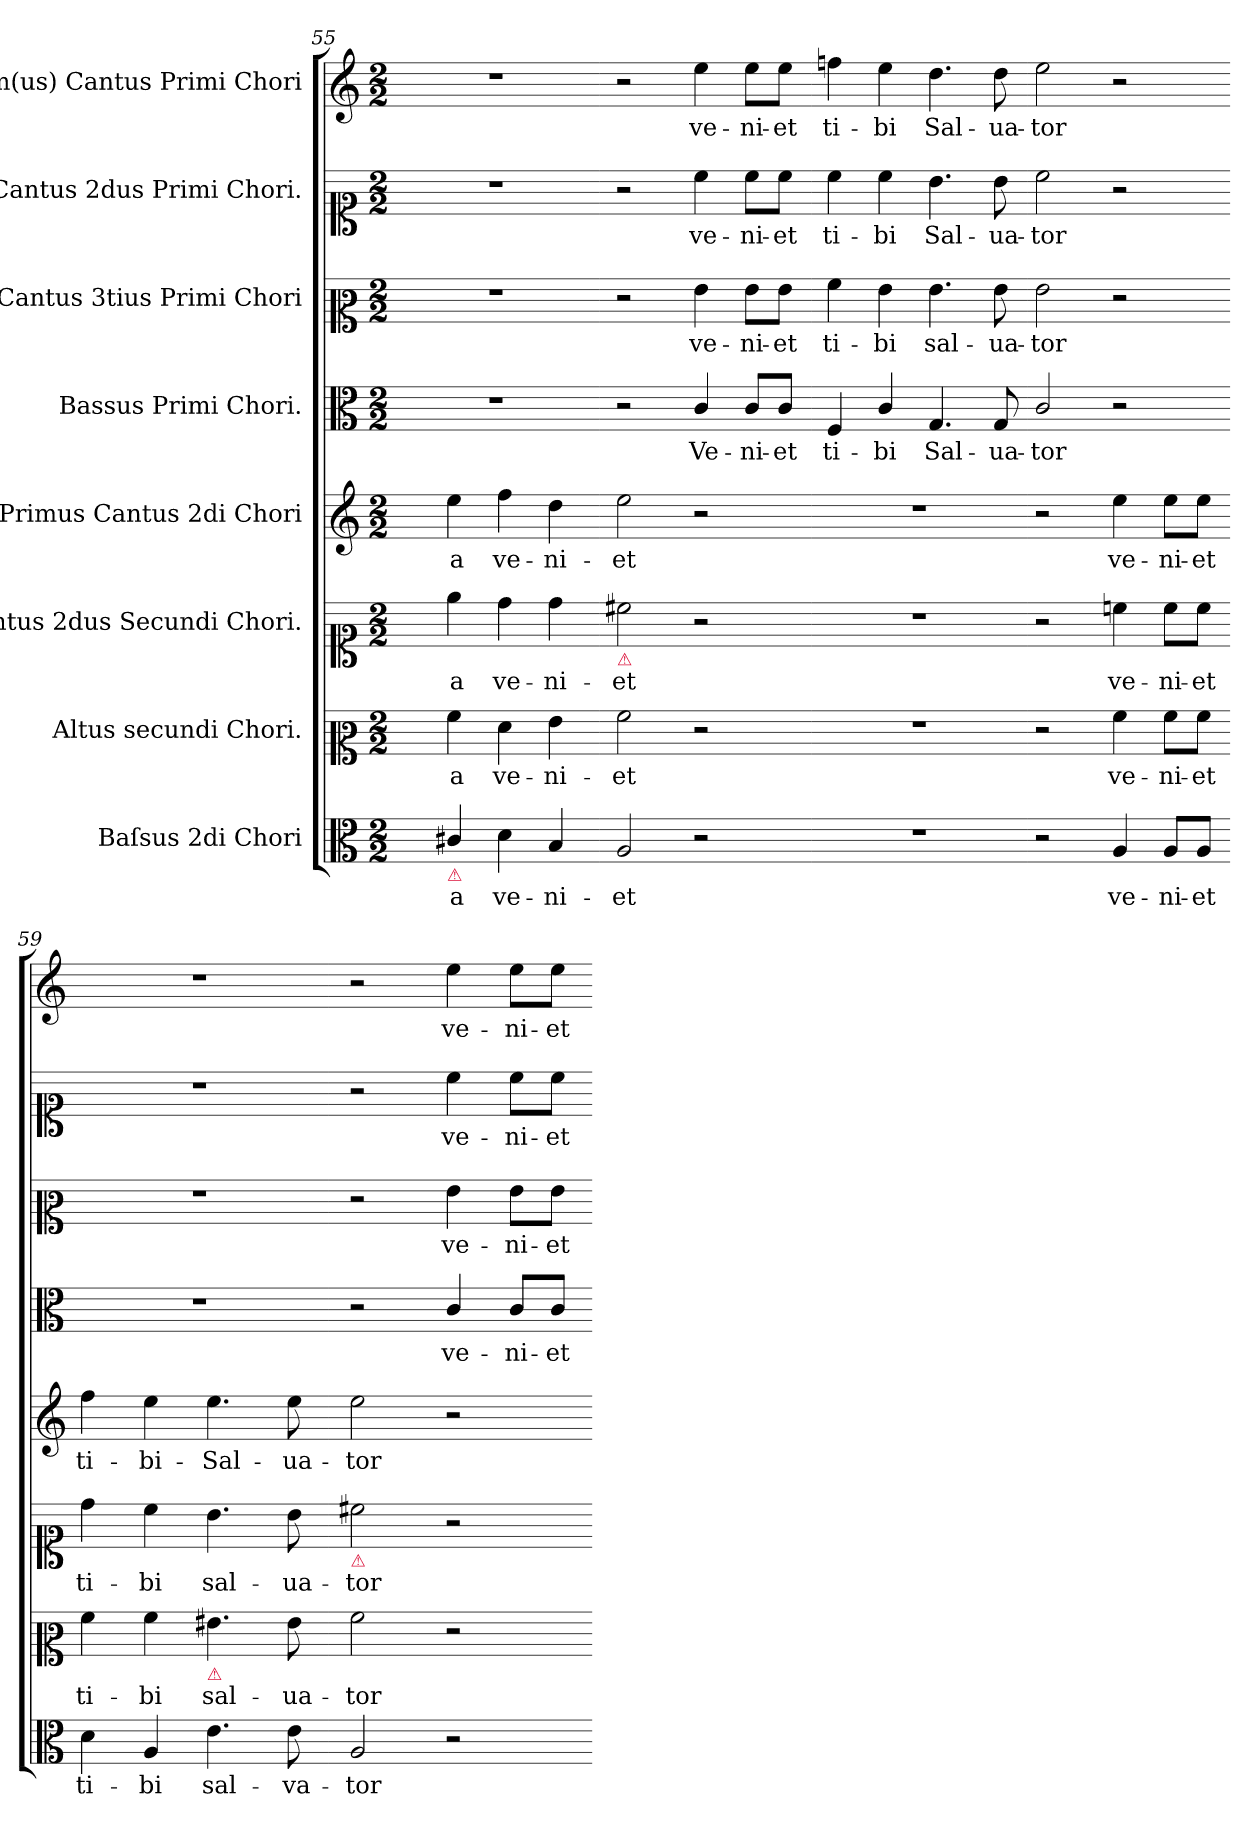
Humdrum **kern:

**kern	**text	**kern	**text	**kern	**text	**kern	**text	**kern	**text	**kern	**text	**kern	**text	**kern	**text
*part8	*part8	*part7	*part7	*part6	*part6	*part5	*part5	*part4	*part4	*part3	*part3	*part2	*part2	*part1	*part1
*staff8	*staff8	*staff7	*staff7	*staff6	*staff6	*staff5	*staff5	*staff4	*staff4	*staff3	*staff3	*staff2	*staff2	*staff1	*staff1
*I"Baſsus 2di Chori	*	*I"Altus secundi Chori.	*	*I"Cantus 2dus Secundi Chori.	*	*I"Primus Cantus 2di Chori	*	*I"Bassus Primi Chori.	*	*I"Cantus 3tius Primi Chori	*	*I"Cantus 2dus Primi Chori.	*	*I"1m(us) Cantus Primi Chori	*
*clefC3	*	*clefC2	*	*clefC1	*	*clefG2	*	*clefC3	*	*clefC2	*	*clefC1	*	*clefG2	*
*k[]	*	*k[]	*	*k[]	*	*k[]	*	*k[]	*	*k[]	*	*k[]	*	*k[]	*
*C:	*	*C:	*	*C:	*	*C:	*	*C:	*	*C:	*	*C:	*	*C:	*
*M2/2	*	*M2/2	*	*M2/2	*	*M2/2	*	*M2/2	*	*M2/2	*	*M2/2	*	*M2/2	*
=55	=55	=55	=55	=55	=55	=55	=55	=55	=55	=55	=55	=55	=55	=55	=55
4ryy	.	4ryy	.	4ryy	.	4ryy	.	1r	.	1r	.	1r	.	1r	.
!LO:TX:b:color=crimson:t=⚠	!	!	!	!	!	!	!	!	!	!	!	!	!	!	!
4c#X/	-a	4a\	-a	4ee\	-a	4ee\	-a	.	.	.	.	.	.	.	.
4d\	ve-	4f\	ve-	4dd\	ve-	4ff\	ve-	.	.	.	.	.	.	.	.
4B/	-ni-	4g\	-ni-	4dd\	-ni-	4dd\	-ni-	.	.	.	.	.	.	.	.
=56-	=56-	=56-	=56-	=56-	=56-	=56-	=56-	=56-	=56-	=56-	=56-	=56-	=56-	=56-	=56-
!	!	!	!	!LO:TX:b:color=crimson:t=⚠	!	!	!	!	!	!	!	!	!	!	!
2A/	-et	2a\	-et	2cc#X\	-et	2ee\	-et	2r	.	2r	.	2r	.	2r	.
2r	.	2r	.	2r	.	2r	.	4c/	Ve-	4g\	ve-	4cc\	ve-	4ee\	ve-
.	.	.	.	.	.	.	.	8c/L	-ni-	8g\L	-ni-	8cc\L	-ni-	8ee\L	-ni-
.	.	.	.	.	.	.	.	8c/J	-et	8g\J	-et	8cc\J	-et	8ee\J	-et
=57-	=57-	=57-	=57-	=57-	=57-	=57-	=57-	=57-	=57-	=57-	=57-	=57-	=57-	=57-	=57-
1r	.	1r	.	1r	.	1r	.	4F/	ti-	4a\	ti-	4cc\	ti-	4ffn\	ti-
.	.	.	.	.	.	.	.	4c/	-bi	4g\	-bi	4cc\	-bi	4ee\	-bi
.	.	.	.	.	.	.	.	4.G/	Sal-	4.g\	sal-	4.b\	Sal-	4.dd\	Sal-
.	.	.	.	.	.	.	.	8G/	-ua-	8g\	-ua-	8b\	-ua-	8dd\	-ua-
=58-	=58-	=58-	=58-	=58-	=58-	=58-	=58-	=58-	=58-	=58-	=58-	=58-	=58-	=58-	=58-
2r	.	2r	.	2r	.	2r	.	2c/	-tor	2g\	-tor	2cc\	-tor	2ee\	-tor
4A/	ve-	4a\	ve-	4ccn\	ve-	4ee\	ve-	2r	.	2r	.	2r	.	2r	.
8A/L	-ni-	8a\L	-ni-	8cc\L	-ni-	8ee\L	-ni-	.	.	.	.	.	.	.	.
8A/J	-et	8a\J	-et	8cc\J	-et	8ee\J	-et	.	.	.	.	.	.	.	.
=59-	=59-	=59-	=59-	=59-	=59-	=59-	=59-	=59-	=59-	=59-	=59-	=59-	=59-	=59-	=59-
4d\	ti-	4a\	ti-	4dd\	ti-	4ff\	ti-	1r	.	1r	.	1r	.	1r	.
4A/	-bi	4a\	-bi	4cc\	-bi	4ee\	-bi-	.	.	.	.	.	.	.	.
!	!	!LO:TX:b:color=crimson:t=⚠	!	!	!	!	!	!	!	!	!	!	!	!	!
4.e\	sal-	4.g#X\	sal-	4.b\	sal-	4.ee\	-Sal-	.	.	.	.	.	.	.	.
8e\	-va-	8g#\	-ua-	8b\	-ua-	8ee\	-ua-	.	.	.	.	.	.	.	.
=60-	=60-	=60-	=60-	=60-	=60-	=60-	=60-	=60-	=60-	=60-	=60-	=60-	=60-	=60-	=60-
!	!	!	!	!LO:TX:b:color=crimson:t=⚠	!	!	!	!	!	!	!	!	!	!	!
2A/	-tor	2a\	-tor	2cc#X\	-tor	2ee\	-tor	2r	.	2r	.	2r	.	2r	.
2r	.	2r	.	2r	.	2r	.	4c/	ve-	4g\	ve-	4cc\	ve-	4ee\	ve-
.	.	.	.	.	.	.	.	8c/L	-ni-	8g\L	-ni-	8cc\L	-ni-	8ee\L	-ni-
.	.	.	.	.	.	.	.	8c/J	-et	8g\J	-et	8cc\J	-et	8ee\J	-et
=-	=-	=-	=-	=-	=-	=-	=-	=-	=-	=-	=-	=-	=-	=-	=-
*-	*-	*-	*-	*-	*-	*-	*-	*-	*-	*-	*-	*-	*-	*-	*-
